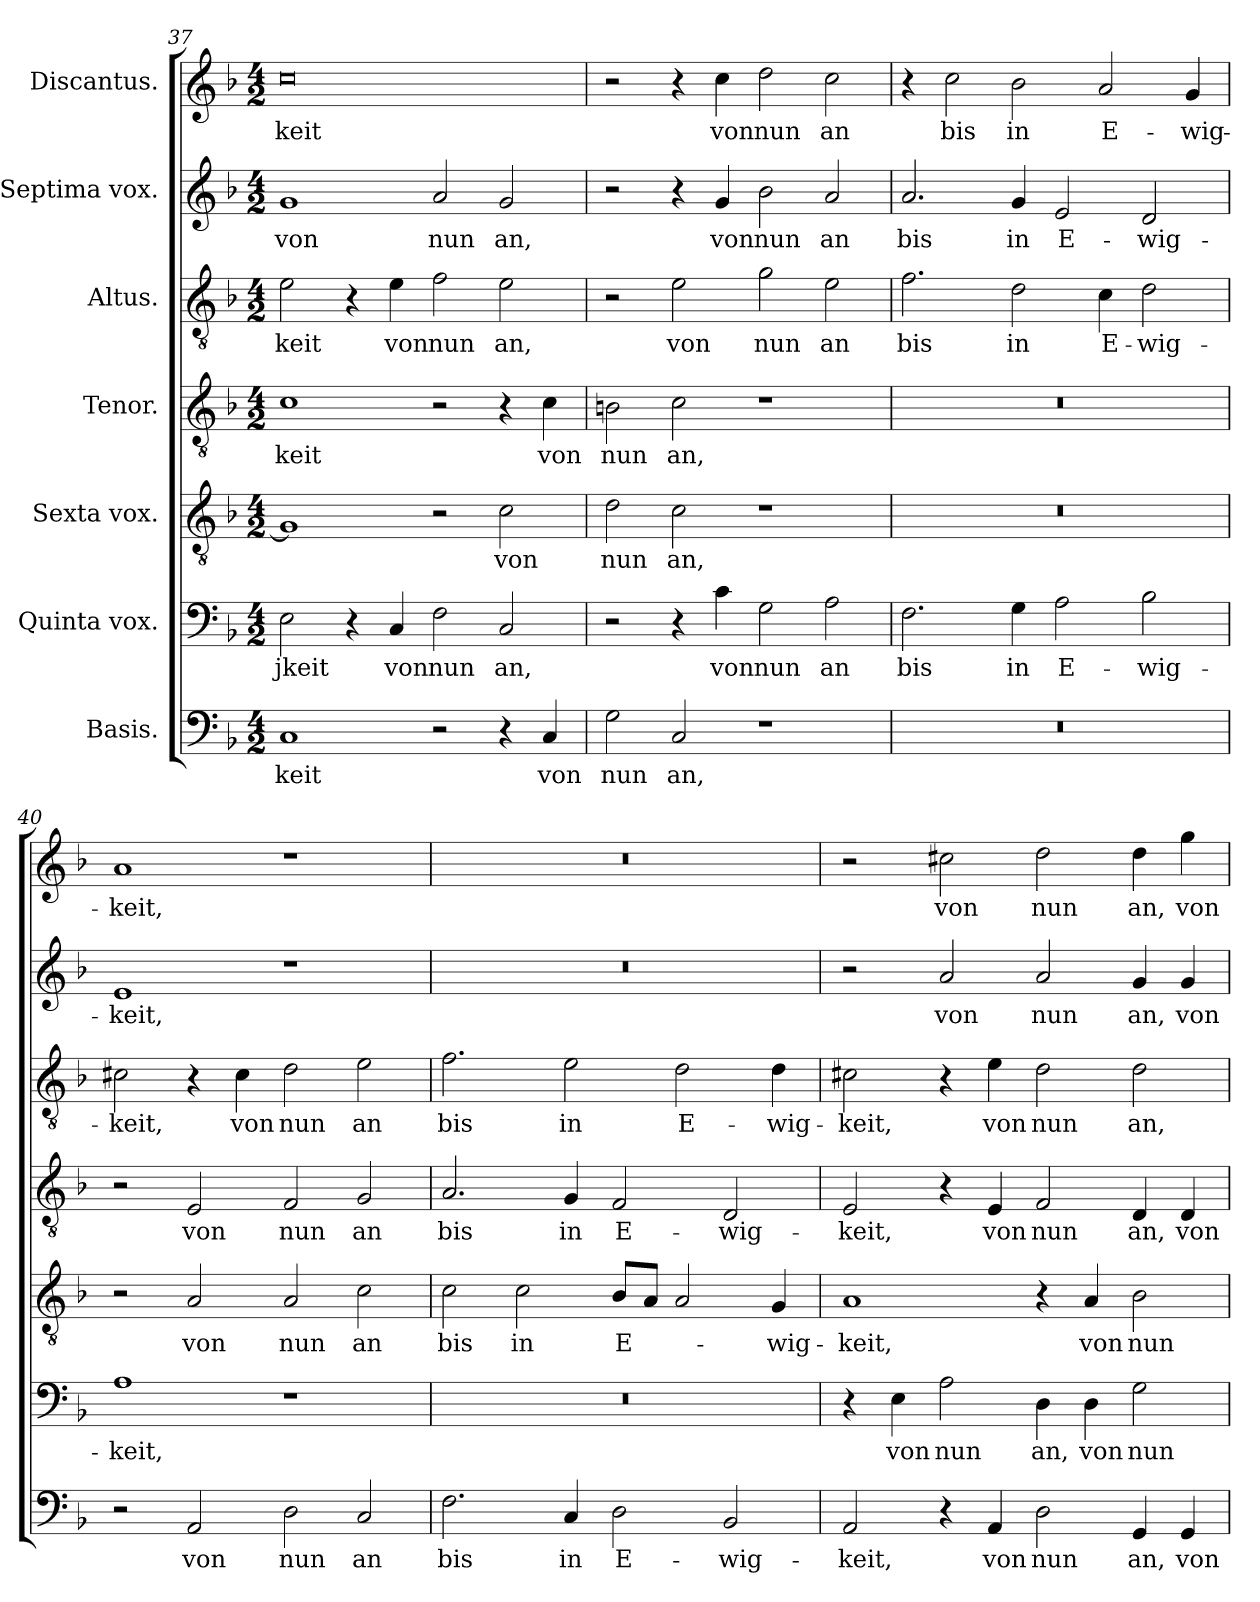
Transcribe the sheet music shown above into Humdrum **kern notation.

**kern	**text	**kern	**text	**kern	**text	**kern	**text	**kern	**text	**kern	**text	**kern	**text
*part7	*part7	*part6	*part6	*part5	*part5	*part4	*part4	*part3	*part3	*part2	*part2	*part1	*part1
*staff7	*staff7	*staff6	*staff6	*staff5	*staff5	*staff4	*staff4	*staff3	*staff3	*staff2	*staff2	*staff1	*staff1
*I"Basis.	*	*I"Quinta vox.	*	*I"Sexta vox.	*	*I"Tenor.	*	*I"Altus.	*	*I"Septima vox.	*	*I"Discantus.	*
*clefF4	*	*clefF4	*	*clefGv2	*	*clefGv2	*	*clefGv2	*	*clefG2	*	*clefG2	*
*k[b-]	*	*k[b-]	*	*k[b-]	*	*k[b-]	*	*k[b-]	*	*k[b-]	*	*k[b-]	*
*M4/2	*	*M4/2	*	*M4/2	*	*M4/2	*	*M4/2	*	*M4/2	*	*M4/2	*
=37	=37	=37	=37	=37	=37	=37	=37	=37	=37	=37	=37	=37	=37
!	!LO:LY:b	!	!LO:LY:b	!	!	!	!LO:LY:b	!	!LO:LY:b	!	!LO:LY:b	!	!LO:LY:b
1C	-keit	2E\	-jkeit	1G]	.	1c	-keit	2e\	-keit	1g	von	0cc	-keit
.	.	4r	.	.	.	.	.	4r	.	.	.	.	.
!	!	!	!LO:LY:b	!	!	!	!	!	!LO:LY:b	!	!	!	!
.	.	4C/	von	.	.	.	.	4e\	von	.	.	.	.
!	!	!	!LO:LY:b	!	!	!	!	!	!LO:LY:b	!	!LO:LY:b	!	!
2r	.	2F\	nun	2r	.	2r	.	2f\	nun	2a/	nun	.	.
!	!	!	!LO:LY:b	!	!LO:LY:b	!	!	!	!LO:LY:b	!	!LO:LY:b	!	!
4r	.	2C/	an,	2c\	von	4r	.	2e\	an,	2g/	an,	.	.
!	!LO:LY:b	!	!	!	!	!	!LO:LY:b	!	!	!	!	!	!
4C/	von	.	.	.	.	4c\	von	.	.	.	.	.	.
=38	=38	=38	=38	=38	=38	=38	=38	=38	=38	=38	=38	=38	=38
!	!LO:LY:b	!	!	!	!LO:LY:b	!	!LO:LY:b	!	!	!	!	!	!
2G\	nun	2r	.	2d\	nun	2Bn\	nun	2r	.	2r	.	2r	.
!	!LO:LY:b	!	!	!	!LO:LY:b	!	!LO:LY:b	!	!LO:LY:b	!	!	!	!
2C/	an,	4r	.	2c\	an,	2c\	an,	2e\	von	4r	.	4r	.
!	!	!	!LO:LY:b	!	!	!	!	!	!	!	!LO:LY:b	!	!LO:LY:b
.	.	4c\	von	.	.	.	.	.	.	4g/	von	4cc\	von
!	!	!	!LO:LY:b	!	!	!	!	!	!LO:LY:b	!	!LO:LY:b	!	!LO:LY:b
1r	.	2G\	nun	1r	.	1r	.	2g\	nun	2b-\	nun	2dd\	nun
!	!	!	!LO:LY:b	!	!	!	!	!	!LO:LY:b	!	!LO:LY:b	!	!LO:LY:b
.	.	2A\	an	.	.	.	.	2e\	an	2a/	an	2cc\	an
=39	=39	=39	=39	=39	=39	=39	=39	=39	=39	=39	=39	=39	=39
!	!	!	!LO:LY:b	!	!	!	!	!	!LO:LY:b	!	!LO:LY:b	!	!
0r	.	2.F\	bis	0r	.	0r	.	2.f\	bis	2.a/	bis	4r	.
!	!	!	!	!	!	!	!	!	!	!	!	!	!LO:LY:b
.	.	.	.	.	.	.	.	.	.	.	.	2cc\	bis
!	!	!	!LO:LY:b	!	!	!	!	!	!LO:LY:b	!	!LO:LY:b	!	!LO:LY:b
.	.	4G\	in	.	.	.	.	2d\	in	4g/	in	2b-\	in
!	!	!	!LO:LY:b	!	!	!	!	!	!	!	!LO:LY:b	!	!
.	.	2A\	E-	.	.	.	.	.	.	2e/	E-	.	.
!	!	!	!	!	!	!	!	!	!LO:LY:b	!	!	!	!LO:LY:b
.	.	.	.	.	.	.	.	4c\	E-	.	.	2a/	E-
!	!	!	!LO:LY:b	!	!	!	!	!	!LO:LY:b	!	!LO:LY:b	!	!
.	.	2B-\	-wig-	.	.	.	.	2d\	-wig-	2d/	-wig-	.	.
!	!	!	!	!	!	!	!	!	!	!	!	!	!LO:LY:b
.	.	.	.	.	.	.	.	.	.	.	.	4g/	-wig-
=40	=40	=40	=40	=40	=40	=40	=40	=40	=40	=40	=40	=40	=40
!	!	!	!LO:LY:b	!	!	!	!	!	!LO:LY:b	!	!LO:LY:b	!	!LO:LY:b
2r	.	1A	-keit,	2r	.	2r	.	2c#X\	-keit,	1e	-keit,	1a	-keit,
!	!LO:LY:b	!	!	!	!LO:LY:b	!	!LO:LY:b	!	!	!	!	!	!
2AA/	von	.	.	2A/	von	2E/	von	4r	.	.	.	.	.
!	!	!	!	!	!	!	!	!	!LO:LY:b	!	!	!	!
.	.	.	.	.	.	.	.	4c#\	von	.	.	.	.
!	!LO:LY:b	!	!	!	!LO:LY:b	!	!LO:LY:b	!	!LO:LY:b	!	!	!	!
2D\	nun	1r	.	2A/	nun	2F/	nun	2d\	nun	1r	.	1r	.
!	!LO:LY:b	!	!	!	!LO:LY:b	!	!LO:LY:b	!	!LO:LY:b	!	!	!	!
2C/	an	.	.	2c\	an	2G/	an	2e\	an	.	.	.	.
=41	=41	=41	=41	=41	=41	=41	=41	=41	=41	=41	=41	=41	=41
!	!LO:LY:b	!	!	!	!LO:LY:b	!	!LO:LY:b	!	!LO:LY:b	!	!	!	!
2.F\	bis	0r	.	2c\	bis	2.A/	bis	2.f\	bis	0r	.	0r	.
!	!	!	!	!	!LO:LY:b	!	!	!	!	!	!	!	!
.	.	.	.	2c\	in	.	.	.	.	.	.	.	.
!	!LO:LY:b	!	!	!	!	!	!LO:LY:b	!	!LO:LY:b	!	!	!	!
4C/	in	.	.	.	.	4G/	in	2e\	in	.	.	.	.
!	!LO:LY:b	!	!	!	!LO:LY:b	!	!LO:LY:b	!	!	!	!	!	!
2D\	E-	.	.	8B-/L	E-	2F/	E-	.	.	.	.	.	.
.	.	.	.	8A/J	.	.	.	.	.	.	.	.	.
!	!	!	!	!	!	!	!	!	!LO:LY:b	!	!	!	!
.	.	.	.	2A/	.	.	.	2d\	E-	.	.	.	.
!	!LO:LY:b	!	!	!	!	!	!LO:LY:b	!	!	!	!	!	!
2BB-/	-wig-	.	.	.	.	2D/	-wig-	.	.	.	.	.	.
!	!	!	!	!	!LO:LY:b	!	!	!	!LO:LY:b	!	!	!	!
.	.	.	.	4G/	-wig-	.	.	4d\	-wig-	.	.	.	.
!!LO:PB:g=z
=42	=42	=42	=42	=42	=42	=42	=42	=42	=42	=42	=42	=42	=42
!	!LO:LY:b	!	!	!	!LO:LY:b	!	!LO:LY:b	!	!LO:LY:b	!	!	!	!
2AA/	-keit,	4r	.	1A	-keit,	2E/	-keit,	2c#X\	-keit,	2r	.	2r	.
!	!	!	!LO:LY:b	!	!	!	!	!	!	!	!	!	!
.	.	4E\	von	.	.	.	.	.	.	.	.	.	.
!	!	!	!LO:LY:b	!	!	!	!	!	!	!	!LO:LY:b	!	!LO:LY:b
4r	.	2A\	nun	.	.	4r	.	4r	.	2a/	von	2cc#X\	von
!	!LO:LY:b	!	!	!	!	!	!LO:LY:b	!	!LO:LY:b	!	!	!	!
4AA/	von	.	.	.	.	4E/	von	4e\	von	.	.	.	.
!	!LO:LY:b	!	!LO:LY:b	!	!	!	!LO:LY:b	!	!LO:LY:b	!	!LO:LY:b	!	!LO:LY:b
2D\	nun	4D\	an,	4r	.	2F/	nun	2d\	nun	2a/	nun	2dd\	nun
!	!	!	!LO:LY:b	!	!LO:LY:b	!	!	!	!	!	!	!	!
.	.	4D\	von	4A/	von	.	.	.	.	.	.	.	.
!	!LO:LY:b	!	!LO:LY:b	!	!LO:LY:b	!	!LO:LY:b	!	!LO:LY:b	!	!LO:LY:b	!	!LO:LY:b
4GG/	an,	2G\	nun	2B-\	nun	4D/	an,	2d\	an,	4g/	an,	4dd\	an,
!	!LO:LY:b	!	!	!	!	!	!LO:LY:b	!	!	!	!LO:LY:b	!	!LO:LY:b
4GG/	von	.	.	.	.	4D/	von	.	.	4g/	von	4gg\	von
=	=	=	=	=	=	=	=	=	=	=	=	=	=
*-	*-	*-	*-	*-	*-	*-	*-	*-	*-	*-	*-	*-	*-
